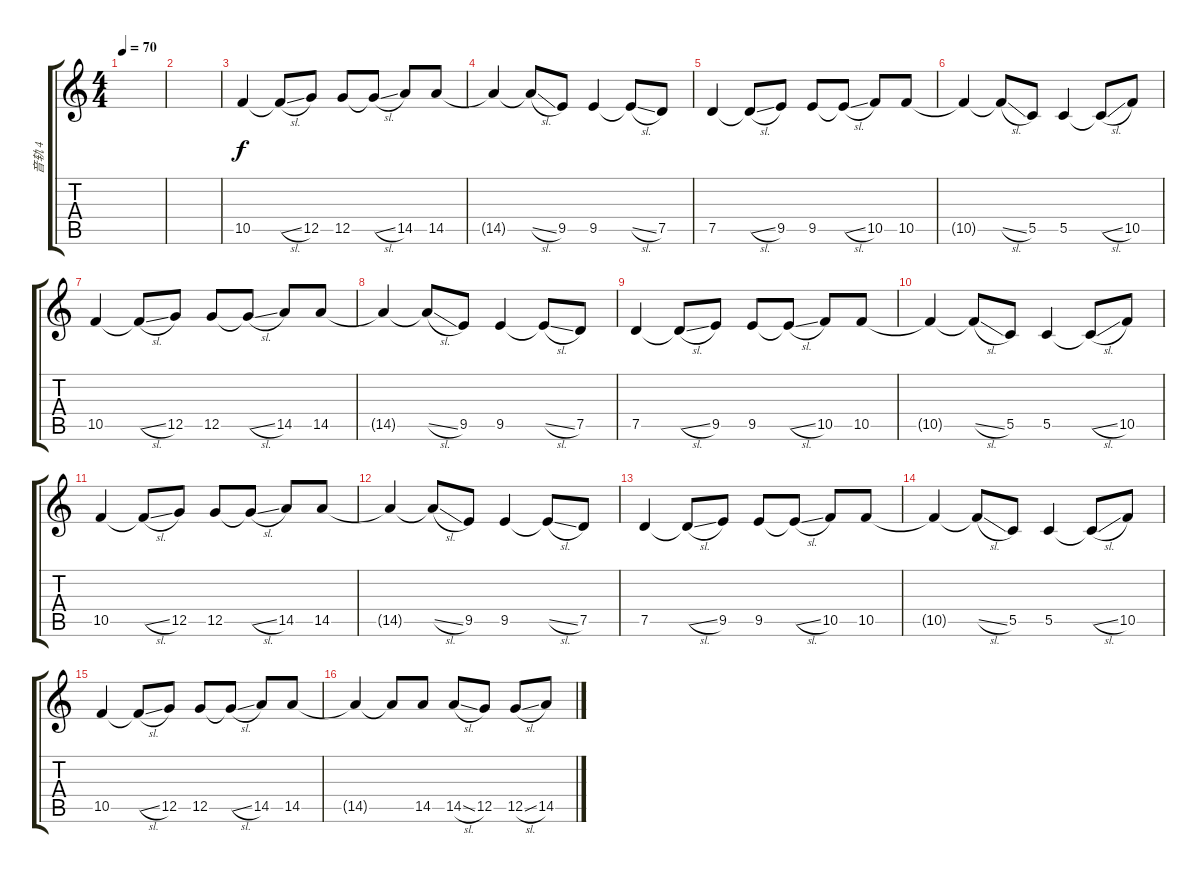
\track ("音轨 4" "音轨 4") {instrument distortionguitar}
\staff {score tabs}
\tuning (D4 A3 F3 C3 G2 D2) {hide}
\ts (4 4)
\tempo 70
\clef g2
\ks c
|
|
10.5.4 10.5{sl t}.8 12.5.8 12.5.8 12.5{sl t}.8 14.5.8 14.5.8 |
14.5{t}.4 14.5{sl t}.8 9.5.8 9.5.4 9.5{sl t}.8 7.5.8 |
7.5.4 7.5{sl t}.8 9.5.8 9.5.8 9.5{sl t}.8 10.5.8 10.5.8 |
10.5{t}.4 10.5{sl t}.8 5.5.8 5.5.4 5.5{sl t}.8 10.5.8 |
10.5.4 10.5{sl t}.8 12.5.8 12.5.8 12.5{sl t}.8 14.5.8 14.5.8 |
14.5{t}.4 14.5{sl t}.8 9.5.8 9.5.4 9.5{sl t}.8 7.5.8 |
7.5.4 7.5{sl t}.8 9.5.8 9.5.8 9.5{sl t}.8 10.5.8 10.5.8 |
10.5{t}.4 10.5{sl t}.8 5.5.8 5.5.4 5.5{sl t}.8 10.5.8 |
10.5.4 10.5{sl t}.8 12.5.8 12.5.8 12.5{sl t}.8 14.5.8 14.5.8 |
14.5{t}.4 14.5{sl t}.8 9.5.8 9.5.4 9.5{sl t}.8 7.5.8 |
7.5.4 7.5{sl t}.8 9.5.8 9.5.8 9.5{sl t}.8 10.5.8 10.5.8 |
10.5{t}.4 10.5{sl t}.8 5.5.8 5.5.4 5.5{sl t}.8 10.5.8 |
10.5.4 10.5{sl t}.8 12.5.8 12.5.8 12.5{sl t}.8 14.5.8 14.5.8 |
14.5{t}.4 14.5{t}.8 14.5.8 14.5{sl}.8 12.5.8 12.5{sl}.8 14.5.8
